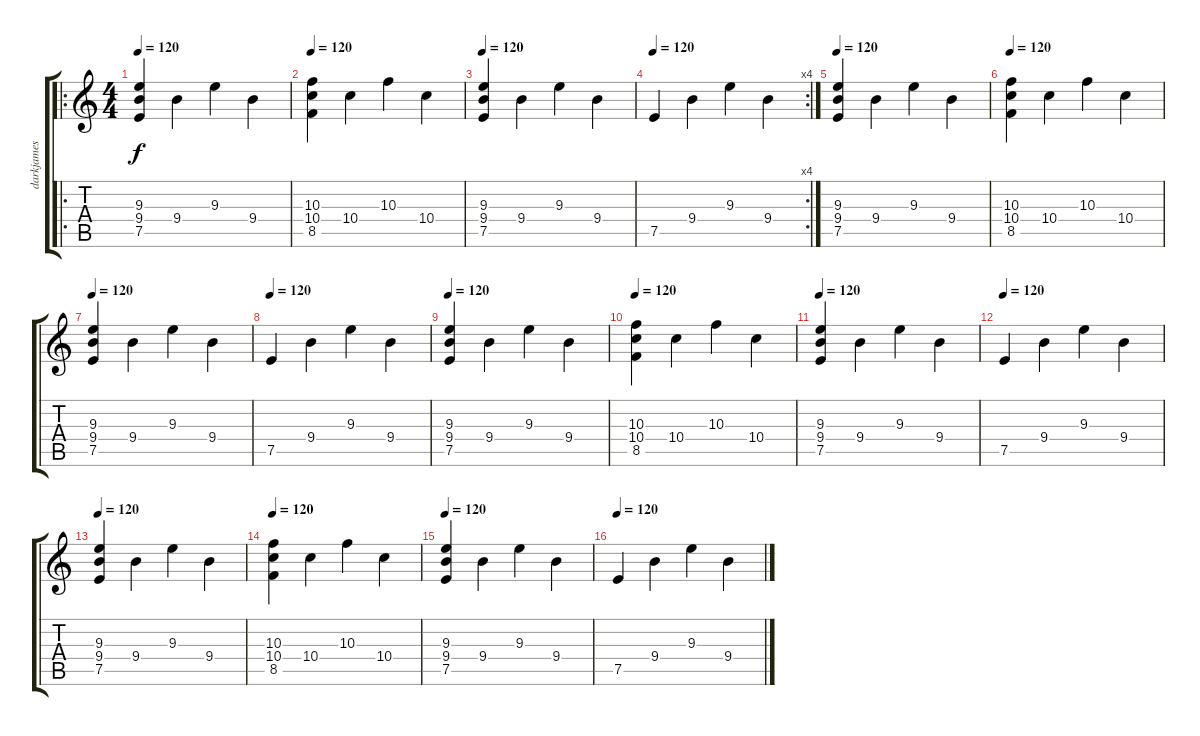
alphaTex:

\track ("darkjames Guitarra Acustica " "darkjames ") {instrument acousticguitarnylon}
\staff {score tabs}
\tuning (E4 B3 G3 D3 A2 E2) {hide}
\ro
\ts (4 4)
\tempo 120
\clef g2
\ks c
(9.3 9.4 7.5).4{dy f} 9.4.4 9.3.4 9.4.4 |
\tempo 120
(10.3 10.4 8.5).4 10.4.4 10.3.4 10.4.4 |
\tempo 120
(9.3 9.4 7.5).4 9.4.4 9.3.4 9.4.4 |
\rc 4
\tempo 120
7.5.4 9.4.4 9.3.4 9.4.4 |
\tempo 120
(9.3 9.4 7.5).4 9.4.4 9.3.4 9.4.4 |
\tempo 120
(10.3 10.4 8.5).4 10.4.4 10.3.4 10.4.4 |
\tempo 120
(9.3 9.4 7.5).4 9.4.4 9.3.4 9.4.4 |
\tempo 120
7.5.4 9.4.4 9.3.4 9.4.4 |
\tempo 120
(9.3 9.4 7.5).4 9.4.4 9.3.4 9.4.4 |
\tempo 120
(10.3 10.4 8.5).4 10.4.4 10.3.4 10.4.4 |
\tempo 120
(9.3 9.4 7.5).4 9.4.4 9.3.4 9.4.4 |
\tempo 120
7.5.4 9.4.4 9.3.4 9.4.4 |
\tempo 120
(9.3 9.4 7.5).4 9.4.4 9.3.4 9.4.4 |
\tempo 120
(10.3 10.4 8.5).4 10.4.4 10.3.4 10.4.4 |
\tempo 120
(9.3 9.4 7.5).4 9.4.4 9.3.4 9.4.4 |
\tempo 120
7.5.4 9.4.4 9.3.4 9.4.4
